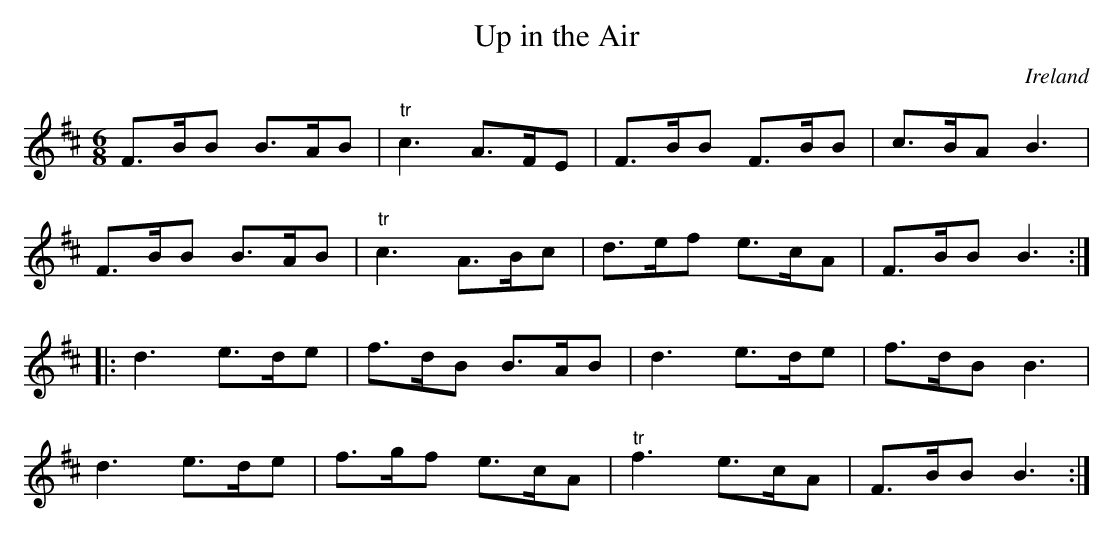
X:1
T:Up in the Air
O:Ireland
M:6/8
L:1/8
K:Bm
F>BB B>AB|"tr"c3 A>FE|F>BB F>BB|c>BA B3|!
F>BB B>AB|"tr"c3 A>Bc|d>ef e>cA|F>BB B3:|!
|:d3 e>de|f>dB B>AB|d3 e>de|f>dB B3|!
d3 e>de|f>gf e>cA|"tr"f3 e>cA|F>BB B3:|!
